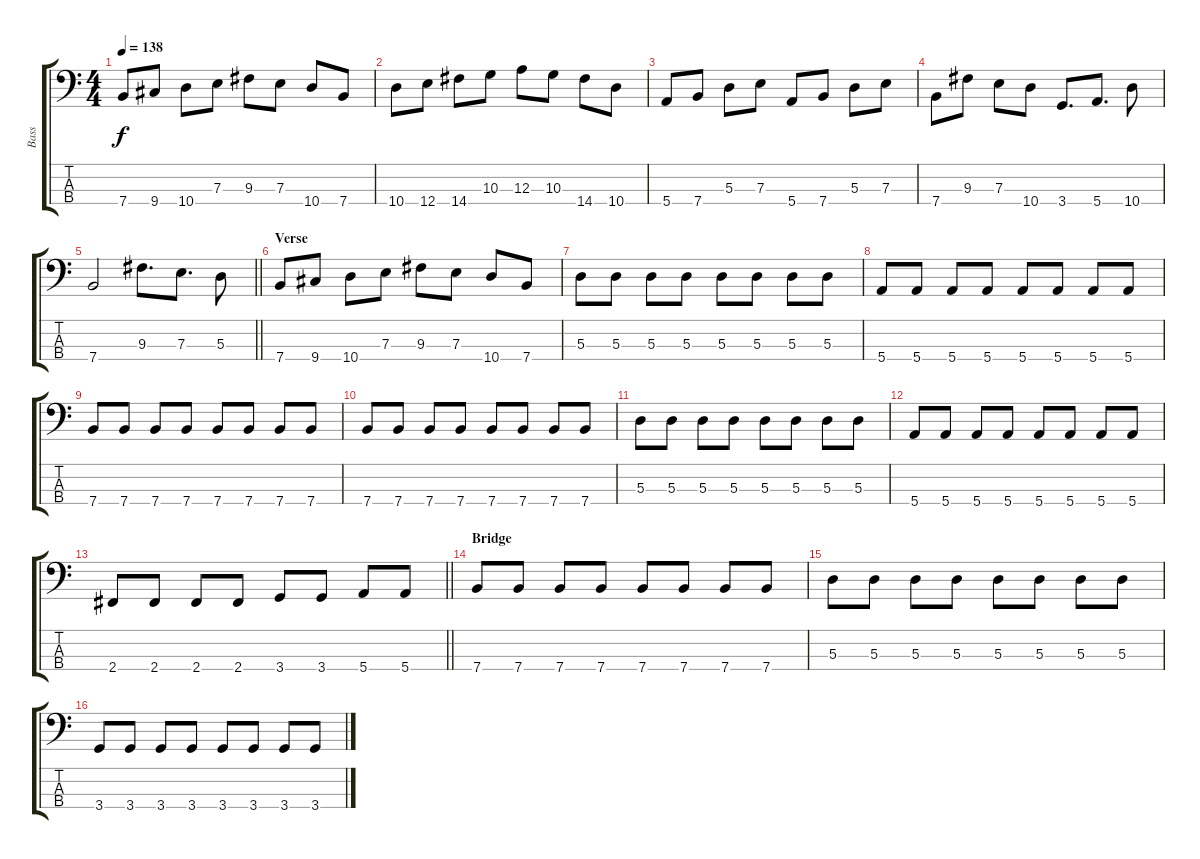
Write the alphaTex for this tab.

\track ("Bass" "Bass") {instrument electricbassfinger}
\staff {score tabs}
\tuning (G2 D2 A1 E1) {hide}
\ts (4 4)
\tempo 138
\clef f4
\ks c
7.4.8{dy f} 9.4.8 10.4.8 7.3.8 9.3.8 7.3.8 10.4.8 7.4.8 |
10.4.8 12.4.8 14.4.8 10.3.8 12.3.8 10.3.8 14.4.8 10.4.8 |
5.4.8 7.4.8 5.3.8 7.3.8 5.4.8 7.4.8 5.3.8 7.3.8 |
7.4.8 9.3.8 7.3.8 10.4.8 3.4.8{d} 5.4.8{d} 10.4.8 |
\barLineRight lightlight
7.4.2 9.3.8{d} 7.3.8{d} 5.3.8 |
\section ("" "Verse")
7.4.8 9.4.8 10.4.8 7.3.8 9.3.8 7.3.8 10.4.8 7.4.8 |
5.3.8 5.3.8 5.3.8 5.3.8 5.3.8 5.3.8 5.3.8 5.3.8 |
5.4.8 5.4.8 5.4.8 5.4.8 5.4.8 5.4.8 5.4.8 5.4.8 |
7.4.8 7.4.8 7.4.8 7.4.8 7.4.8 7.4.8 7.4.8 7.4.8 |
7.4.8 7.4.8 7.4.8 7.4.8 7.4.8 7.4.8 7.4.8 7.4.8 |
5.3.8 5.3.8 5.3.8 5.3.8 5.3.8 5.3.8 5.3.8 5.3.8 |
5.4.8 5.4.8 5.4.8 5.4.8 5.4.8 5.4.8 5.4.8 5.4.8 |
\barLineRight lightlight
2.4.8 2.4.8 2.4.8 2.4.8 3.4.8 3.4.8 5.4.8 5.4.8 |
\section ("" "Bridge")
7.4.8 7.4.8 7.4.8 7.4.8 7.4.8 7.4.8 7.4.8 7.4.8 |
5.3.8 5.3.8 5.3.8 5.3.8 5.3.8 5.3.8 5.3.8 5.3.8 |
3.4.8 3.4.8 3.4.8 3.4.8 3.4.8 3.4.8 3.4.8 3.4.8
